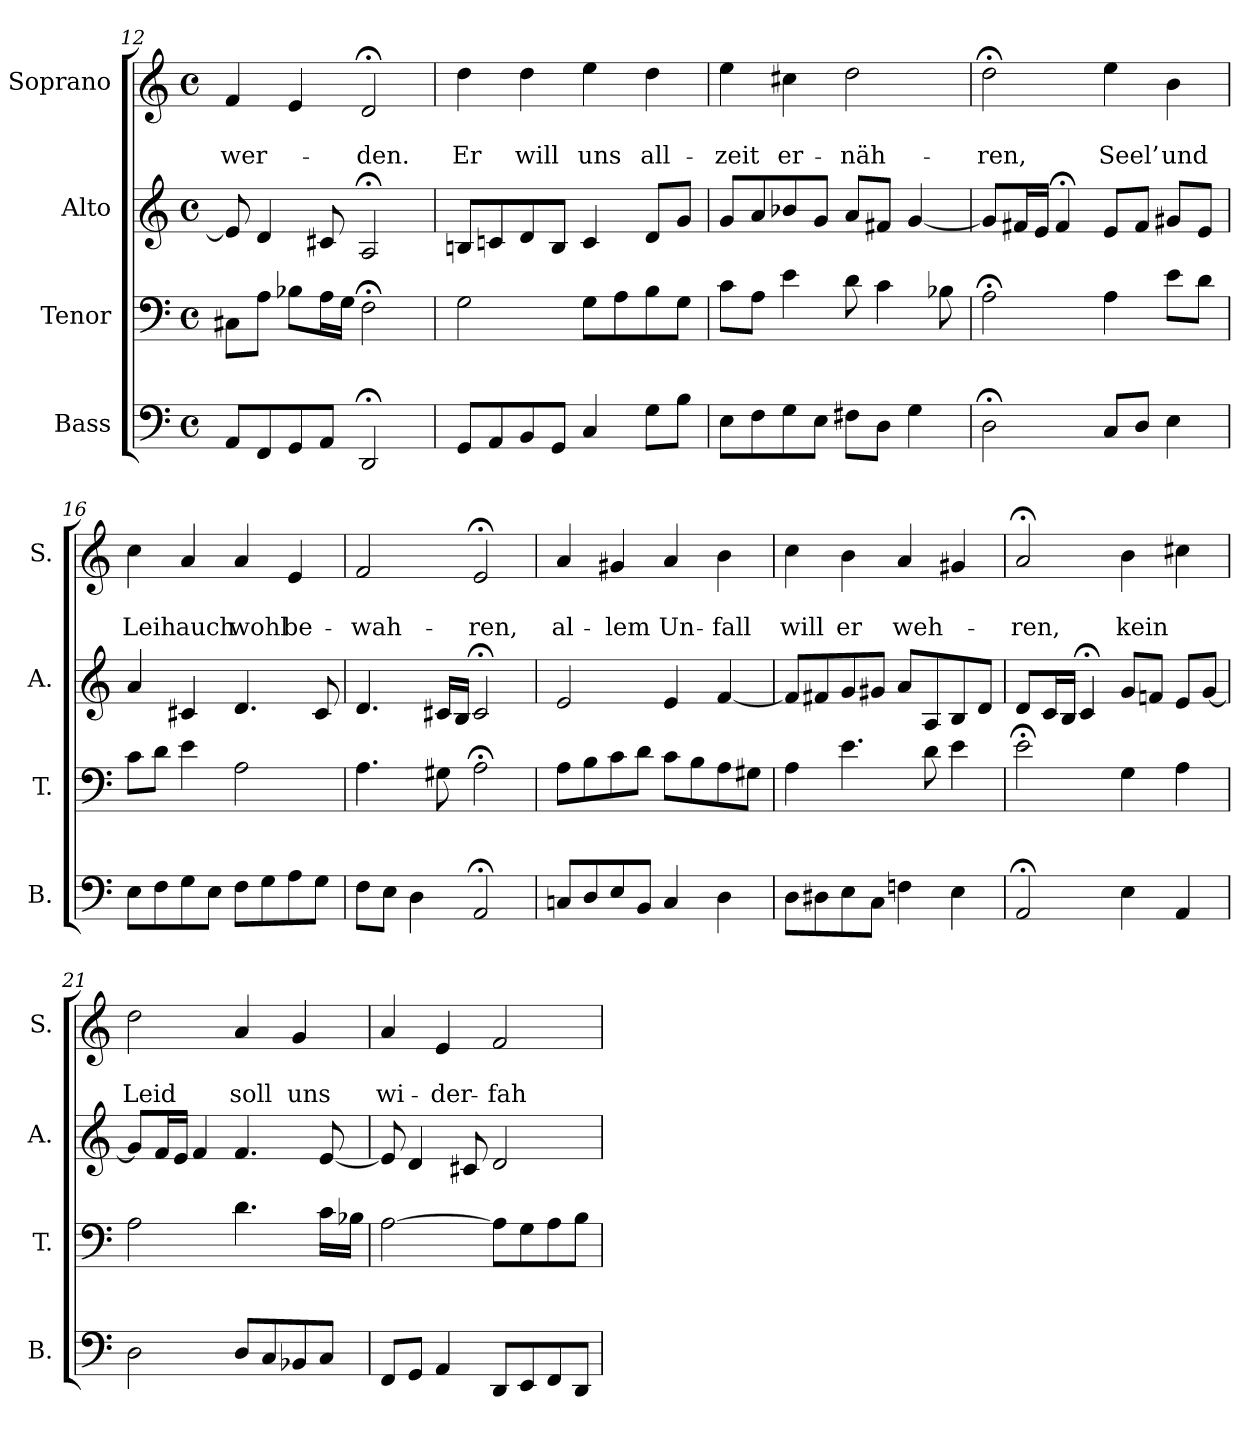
**kern	**kern	**kern	**kern	**text	**text
*part4	*part3	*part2	*part1	*part1	*part1
*staff4	*staff3	*staff2	*staff1	*staff1	*staff1
*I"Bass	*I"Tenor	*I"Alto	*I"Soprano	*	*
*I'B.	*I'T.	*I'A.	*I'S.	*	*
*clefF4	*clefF4	*clefG2	*clefG2	*	*
*k[]	*k[]	*k[]	*k[]	*	*
*a:	*a:	*a:	*a:	*	*
*M4/4	*M4/4	*M4/4	*M4/4	*	*
*met(c)	*met(c)	*met(c)	*met(c)	*	*
=12	=12	=12	=12	=12	=12
8AA/L	8C#X\L	8e/]	4f/	.	wer-
8FF/	8A\J	4d/	.	.	.
8GG/	8B-X\L	.	4e/	.	.
8AA/J	16A\L	8c#X/	.	.	.
.	16G\JJ	.	.	.	.
2DD;</	2F;<\	2A;</	2d;</	.	-den.
!!LO:LB:g=z
=13	=13	=13	=13	=13	=13
8GG/L	2G\	8Bn/L	4dd\	.	Er
8AA/	.	8cn/	.	.	.
8BB/	.	8d/	4dd\	.	will
8GG/J	.	8B/J	.	.	.
4C/	8G\L	4c/	4ee\	.	uns
.	8A\	.	.	.	.
8G\L	8B\	8d/L	4dd\	.	all-
8B\J	8G\J	8g/J	.	.	.
=14	=14	=14	=14	=14	=14
8E\L	8c\L	8g/L	4ee\	.	-zeit
8F\	8A\J	8a/	.	.	.
8G\	4e\	8b-X/	4cc#X\	.	er-
8E\J	.	8g/J	.	.	.
8F#X\L	8d\	8a/L	2dd\	.	-näh-
8D\J	4c\	8f#X/J	.	.	.
4G\	.	[4g/	.	.	.
.	8B-X\	.	.	.	.
=15	=15	=15	=15	=15	=15
2D;<\	2A;<\	8g/L]	2dd;<\	.	-ren,
.	.	16f#X/L	.	.	.
.	.	16e/JJ	.	.	.
.	.	4f#;</	.	.	.
8C/L	4A\	8e/L	4ee\	.	Seel’
8D/J	.	8f#/J	.	.	.
4E\	8e\L	8g#X/L	4b\	.	und
.	8d\J	8e/J	.	.	.
=16	=16	=16	=16	=16	=16
8E\L	8c\L	4a/	4cc\	.	Leih
8F\	8d\J	.	.	.	.
8G\	4e\	4c#X/	4a/	.	auch
8E\J	.	.	.	.	.
8F\L	2A\	4.d/	4a/	.	wohl
8G\	.	.	.	.	.
8A\	.	.	4e/	.	be-
8G\J	.	8c#/	.	.	.
=17	=17	=17	=17	=17	=17
8F\L	4.A\	4.d/	2f/	.	-wah-
8E\J	.	.	.	.	.
4D\	.	.	.	.	.
.	8G#X\	16c#X/LL	.	.	.
.	.	16B/JJ	.	.	.
2AA;</	2A;<\	2c#;</	2e;</	.	-ren,
!!LO:PB:g=z
=18	=18	=18	=18	=18	=18
8Cn/L	8A\L	2e/	4a/	.	al-
8D/	8B\	.	.	.	.
8E/	8c\	.	4g#X/	.	-lem
8BB/J	8d\J	.	.	.	.
4C/	8c\L	4e/	4a/	.	Un-
.	8B\	.	.	.	.
4D\	8A\	[4f/	4b\	.	-fall
.	8G#X\J	.	.	.	.
=19	=19	=19	=19	=19	=19
8D\L	4A\	8f/L]	4cc\	.	will
8D#X\	.	8f#X/	.	.	.
8E\	4.e\	8g/	4b\	.	er
8C\J	.	8g#X/J	.	.	.
4Fn\	.	8a/L	4a/	.	weh-
.	8d\	8A/	.	.	.
4E\	4e\	8B/	4g#X/	.	.
.	.	8d/J	.	.	.
=20	=20	=20	=20	=20	=20
2AA;</	2e;<\	8d/L	2a;</	.	-ren,
.	.	16c/L	.	.	.
.	.	16B/JJ	.	.	.
.	.	4c;</	.	.	.
4E\	4G\	8g/L	4b\	.	kein
.	.	8fn/J	.	.	.
4AA/	4A\	8e/L	4cc#X\	.	.
.	.	[8g/J	.	.	.
=21	=21	=21	=21	=21	=21
2D\	2A\	8g/L]	2dd\	.	Leid
.	.	16f/L	.	.	.
.	.	16e/JJ	.	.	.
.	.	4f/	.	.	.
8D/L	4.d\	4.f/	4a/	.	soll
8C/	.	.	.	.	.
8BB-X/	.	.	4g/	.	uns
8C/J	16c\LL	[8e/	.	.	.
.	16B-X\JJ	.	.	.	.
!!LO:LB:g=z
=22	=22	=22	=22	=22	=22
8FF/L	[2A\	8e/]	4a/	.	wi-
8GG/J	.	4d/	.	.	.
4AA/	.	.	4e/	.	-der-
.	.	8c#X/	.	.	.
8DD/L	8A\L]	2d/	2f/	.	-fah-
8EE/	8G\	.	.	.	.
8FF/	8A\	.	.	.	.
8DD/J	8B\J	.	.	.	.
=	=	=	=	=	=
*-	*-	*-	*-	*-	*-
